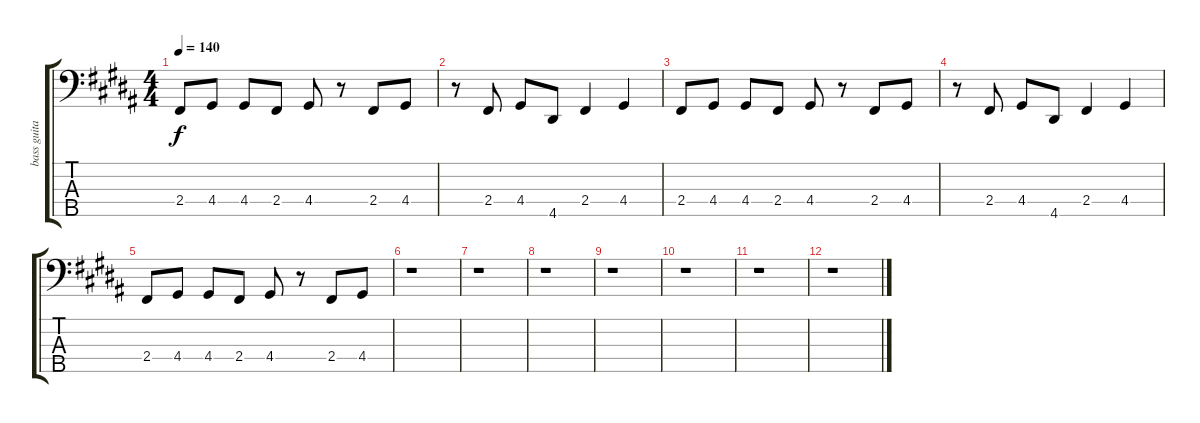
\track ("bass guitar" "bass guita") {instrument electricbassfinger}
\staff {score tabs}
\tuning (G2 D2 A1 E1 B0) {hide}
\ts (4 4)
\tempo 140
\clef f4
\ks b
2.4.8{dy f} 4.4.8 4.4.8 2.4.8 4.4.8 r.8 2.4.8 4.4.8 |
\ks g#minor
r.8 2.4.8 4.4.8 4.5.8 2.4.4 4.4.4 |
2.4.8 4.4.8 4.4.8 2.4.8 4.4.8 r.8 2.4.8 4.4.8 |
r.8 2.4.8 4.4.8 4.5.8 2.4.4 4.4.4 |
\ks b
2.4.8 4.4.8 4.4.8 2.4.8 4.4.8 r.8 2.4.8 4.4.8 |
\ks g#minor
r.1 |
r.1 |
r.1 |
\ks b
r.1 |
\ks g#minor
r.1 |
r.1 |
r.1
